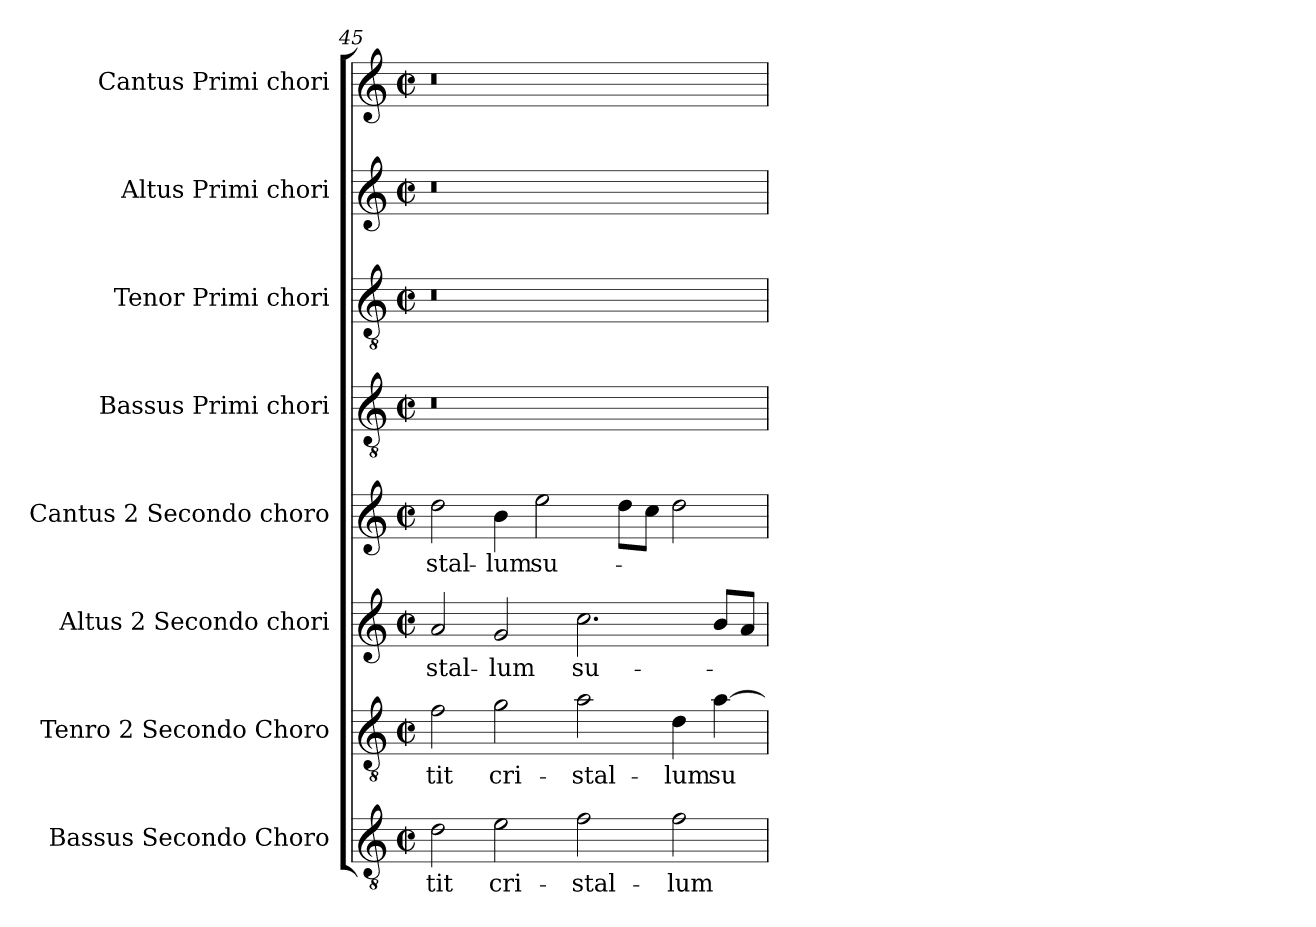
**kern	**text	**kern	**text	**kern	**text	**kern	**text	**kern	**kern	**kern	**kern
*part8	*part8	*part7	*part7	*part6	*part6	*part5	*part5	*part4	*part3	*part2	*part1
*staff8	*staff8	*staff7	*staff7	*staff6	*staff6	*staff5	*staff5	*staff4	*staff3	*staff2	*staff1
*I"Bassus  Secondo Choro	*	*I"Tenro 2  Secondo Choro	*	*I"Altus 2  Secondo chori	*	*I"Cantus 2  Secondo choro	*	*I"Bassus  Primi chori	*I"Tenor  Primi chori	*I"Altus  Primi chori	*I"Cantus  Primi chori
*I'Ch	*	*I'Ch	*	*I'Ch	*	*I'Ch	*	*I'Ch	*I'Ch	*I'Ch	*I'Ch
!!LO:LB:g=z
*clefGv2	*	*clefGv2	*	*clefG2	*	*clefG2	*	*clefGv2	*clefGv2	*clefG2	*clefG2
*M2/2	*	*M2/2	*	*M2/2	*	*M2/2	*	*M2/2	*M2/2	*M2/2	*M2/2
*met(c|)	*	*met(c|)	*	*met(c|)	*	*met(c|)	*	*met(c|)	*met(c|)	*met(c|)	*met(c|)
=45	=45	=45	=45	=45	=45	=45	=45	=45	=45	=45	=45
!	!LO:LY:b:cj	!	!LO:LY:b:cj	!	!LO:LY:b:cj	!	!LO:LY:b:cj	!	!	!	!
2d\	-tit	2f\	-tit	2a/	-stal-	2dd\	-stal-	0r	0r	0r	0r
!	!LO:LY:b:cj	!	!LO:LY:b:cj	!	!LO:LY:b:cj	!	!LO:LY:b:cj	!	!	!	!
2e\	cri-	2g\	cri-	2g/	-lum	4b\	-lum	.	.	.	.
!	!	!	!	!	!	!	!LO:LY:b:cj	!	!	!	!
.	.	.	.	.	.	2ee\	su-	.	.	.	.
!	!LO:LY:b:cj	!	!LO:LY:b:cj	!	!LO:LY:b:cj	!	!	!	!	!	!
2f\	-stal-	2a\	-stal-	2.cc\	su-	.	.	.	.	.	.
.	.	.	.	.	.	8dd\L	.	.	.	.	.
.	.	.	.	.	.	8cc\J	.	.	.	.	.
!	!LO:LY:b:cj	!	!LO:LY:b:cj	!	!	!	!	!	!	!	!
2f\	-lum	4d\	-lum	.	.	2dd\	.	.	.	.	.
!	!	!	!LO:LY:b:cj	!	!	!	!	!	!	!	!
.	.	[>4a\	su-	8b/L	.	.	.	.	.	.	.
.	.	.	.	8a/J	.	.	.	.	.	.	.
=	=	=	=	=	=	=	=	=	=	=	=
*-	*-	*-	*-	*-	*-	*-	*-	*-	*-	*-	*-
